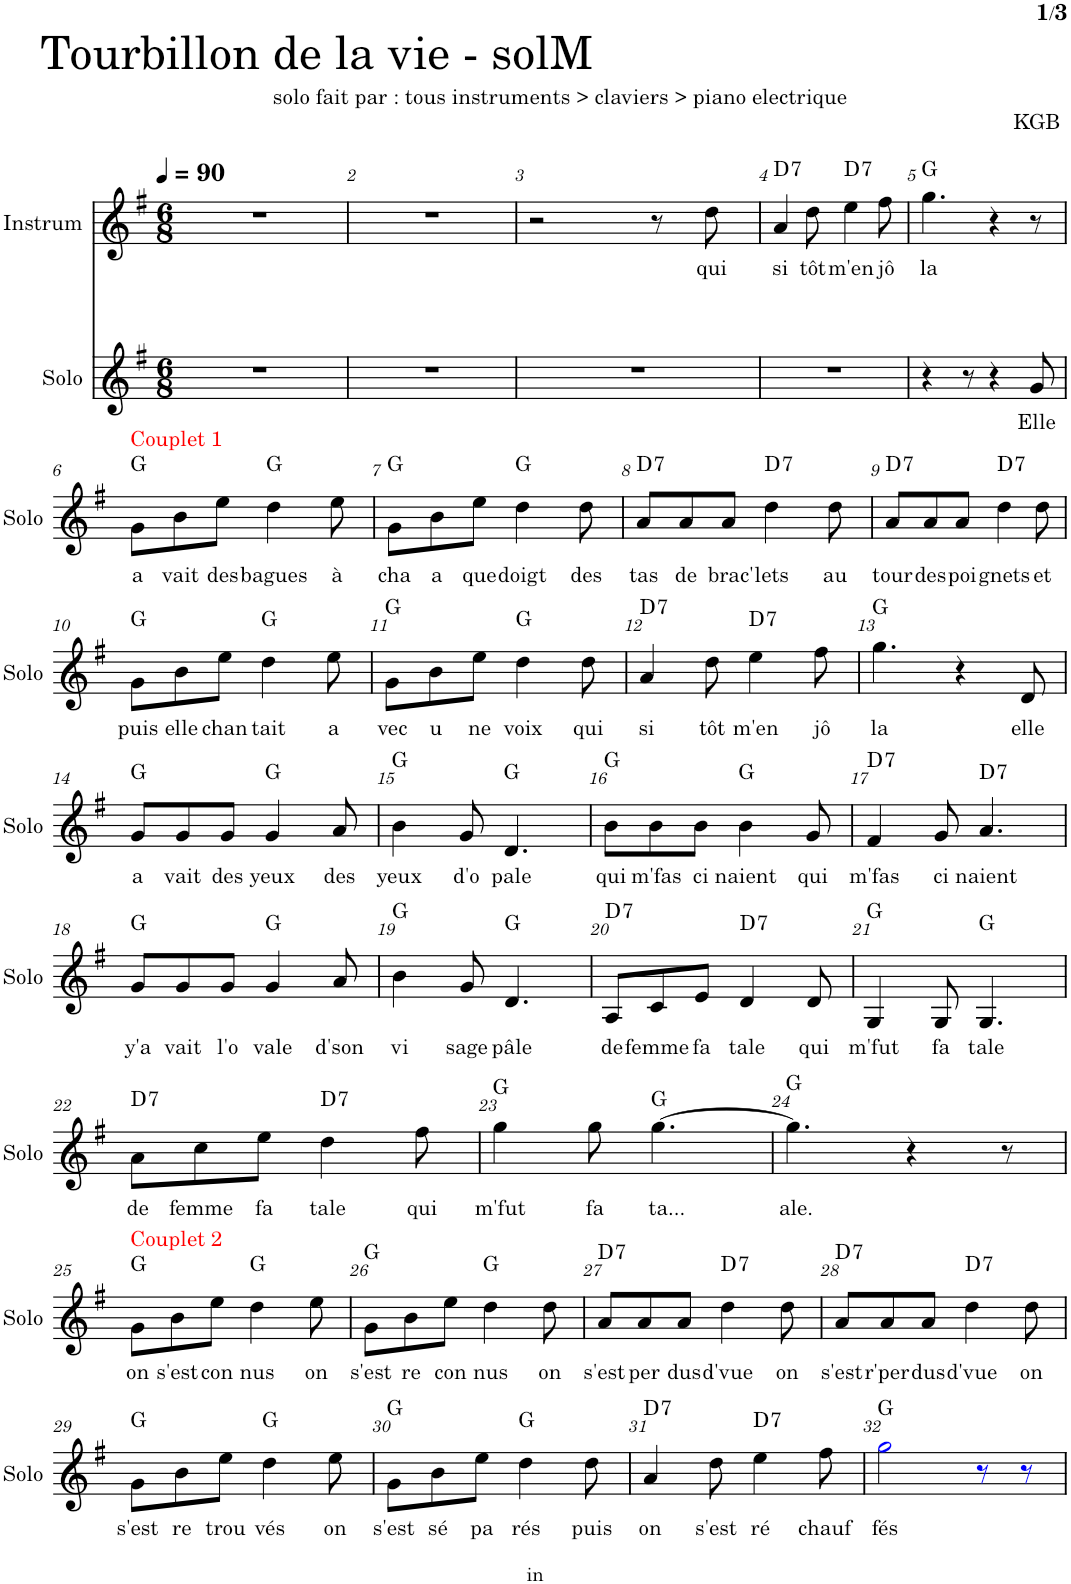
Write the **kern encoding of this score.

**kern	**kern	**kern	**text	**harte	**kern	**text	**harte
*part3	*part3	*part2	*part2	*part2	*part1	*part1	*part1
*staff4	*staff3	*staff2	*staff2	*	*staff1	*staff1	*
*I"Pia.	*	*I"Solo	*	*	*I"Instrum	*	*
*I'Pia.	*	*I'Solo	*	*	*I'inst	*	*
*stria5	*stria5	*	*	*	*	*	*
*clefF4	*clefG2	*clefG2	*	*	*clefG2	*	*
*k[f#]	*k[f#]	*k[f#]	*	*	*k[f#]	*	*
*M6/8	*M6/8	*M6/8	*	*	*M6/8	*	*
*MM90	*MM90	*MM90	*	*	*MM90	*	*
=1	=1	=1	=1	=1	=1	=1	=1
2.r	2.r	2.r	.	.	2.r	.	.
=2	=2	=2	=2	=2	=2	=2	=2
2.r	2.r	2.r	.	.	2.r	.	.
=3	=3	=3	=3	=3	=3	=3	=3
4.GG 4.G	8r	2.r	.	.	2r	.	.
.	8d/L	.	.	.	.	.	.
.	8g/ 8b/J	.	.	.	.	.	.
4.GG 4.G	8r	.	.	.	.	.	.
.	8d/L	.	.	.	8r	.	.
!	!	!	!	!	!	!LO:LY:b	!
.	8g/ 8b/J	.	.	.	8dd\	qui	.
=4	=4	=4	=4	=4	=4	=4	=4
!	!	!	!	!	!	!LO:LY:b	!LO:H:kt=7
4.DD 4.D	8r	2.r	.	.	4a/	si	D:7
.	8c/L	.	.	.	.	.	.
!	!	!	!	!	!	!LO:LY:b	!
.	8d/ 8f#/J	.	.	.	8dd\	tôt	.
!	!	!	!	!	!	!LO:LY:b	!LO:H:kt=7
4.DD 4.D	8r	.	.	.	4ee\	m'en	D:7
.	8c/L	.	.	.	.	.	.
!	!	!	!	!	!	!LO:LY:b	!
.	8d/ 8f#/J	.	.	.	8ff#\	jô	.
=5	=5	=5	=5	=5	=5	=5	=5
!	!	!	!	!	!	!LO:LY:b	!
4.GG 4.G	8r	4r	.	.	4.gg\	la	G:maj
.	8d/L	.	.	.	.	.	.
.	8g/ 8b/J	8r	.	.	.	.	.
4.GG 4.G	8r	4r	.	.	4r	.	.
.	8d/L	.	.	.	.	.	.
!	!	!	!LO:LY:b	!	!	!	!
.	8g/ 8b/J	8g/	Elle	.	8r	.	.
!!LO:LB:g=z
=6	=6	=6	=6	=6	=6	=6	=6
!	!	!LO:TX:a:color=#FF0000:t=Couplet 1	!	!	!	!	!
!	!	!	!LO:LY:b	!	!	!	!
4.GG 4.G	8r	8g\L	a	G:maj	2.r	.	.
!	!	!	!LO:LY:b	!	!	!	!
.	8d/L	8b\	vait	.	.	.	.
!	!	!	!LO:LY:b	!	!	!	!
.	8g/ 8b/J	8ee\J	des	.	.	.	.
!	!	!	!LO:LY:b	!	!	!	!
4.GG 4.G	8r	4dd\	bagues	G:maj	.	.	.
.	8d/L	.	.	.	.	.	.
!	!	!	!LO:LY:b	!	!	!	!
.	8g/ 8b/J	8ee\	à	.	.	.	.
=7	=7	=7	=7	=7	=7	=7	=7
!	!	!	!LO:LY:b	!	!	!	!
4.GG 4.G	8r	8g\L	cha	G:maj	2.r	.	.
!	!	!	!LO:LY:b	!	!	!	!
.	8d/L	8b\	a	.	.	.	.
!	!	!	!LO:LY:b	!	!	!	!
.	8g/ 8b/J	8ee\J	que	.	.	.	.
!	!	!	!LO:LY:b	!	!	!	!
4.GG 4.G	8r	4dd\	doigt	G:maj	.	.	.
.	8d/L	.	.	.	.	.	.
!	!	!	!LO:LY:b	!	!	!	!
.	8g/ 8b/J	8dd\	des	.	.	.	.
=8	=8	=8	=8	=8	=8	=8	=8
!	!	!	!LO:LY:b	!LO:H:kt=7	!	!	!
4.DD 4.D	8r	8a/L	tas	D:7	2.r	.	.
!	!	!	!LO:LY:b	!	!	!	!
.	8c/L	8a/	de	.	.	.	.
!	!	!	!LO:LY:b	!	!	!	!
.	8d/ 8f#/J	8a/J	brac'	.	.	.	.
!	!	!	!LO:LY:b	!LO:H:kt=7	!	!	!
4.DD 4.D	8r	4dd\	lets	D:7	.	.	.
.	8c/L	.	.	.	.	.	.
!	!	!	!LO:LY:b	!	!	!	!
.	8d/ 8f#/J	8dd\	au	.	.	.	.
=9	=9	=9	=9	=9	=9	=9	=9
!	!	!	!LO:LY:b	!LO:H:kt=7	!	!	!
4.DD 4.D	8r	8a/L	tour	D:7	2.r	.	.
!	!	!	!LO:LY:b	!	!	!	!
.	8c/L	8a/	des	.	.	.	.
!	!	!	!LO:LY:b	!	!	!	!
.	8d/ 8f#/J	8a/J	poi	.	.	.	.
!	!	!	!LO:LY:b	!LO:H:kt=7	!	!	!
4.DD 4.D	8r	4dd\	gnets	D:7	.	.	.
.	8c/L	.	.	.	.	.	.
!	!	!	!LO:LY:b	!	!	!	!
.	8d/ 8f#/J	8dd\	et	.	.	.	.
!!LO:LB:g=z
=10	=10	=10	=10	=10	=10	=10	=10
!	!	!	!LO:LY:b	!	!	!	!
4.GG 4.G	8r	8g\L	puis	G:maj	2.r	.	.
!	!	!	!LO:LY:b	!	!	!	!
.	8d/L	8b\	elle	.	.	.	.
!	!	!	!LO:LY:b	!	!	!	!
.	8g/ 8b/J	8ee\J	chan	.	.	.	.
!	!	!	!LO:LY:b	!	!	!	!
4.GG 4.G	8r	4dd\	tait	G:maj	.	.	.
.	8d/L	.	.	.	.	.	.
!	!	!	!LO:LY:b	!	!	!	!
.	8g/ 8b/J	8ee\	a	.	.	.	.
=11	=11	=11	=11	=11	=11	=11	=11
!	!	!	!LO:LY:b	!	!	!	!
4.GG 4.G	8r	8g\L	vec	G:maj	2.r	.	.
!	!	!	!LO:LY:b	!	!	!	!
.	8d/L	8b\	u	.	.	.	.
!	!	!	!LO:LY:b	!	!	!	!
.	8g/ 8b/J	8ee\J	ne	.	.	.	.
!	!	!	!LO:LY:b	!	!	!	!
4.GG 4.G	8r	4dd\	voix	G:maj	.	.	.
.	8d/L	.	.	.	.	.	.
!	!	!	!LO:LY:b	!	!	!	!
.	8g/ 8b/J	8dd\	qui	.	.	.	.
=12	=12	=12	=12	=12	=12	=12	=12
!	!	!	!LO:LY:b	!LO:H:kt=7	!	!	!
4.DD 4.D	8r	4a/	si	D:7	2.r	.	.
.	8c/L	.	.	.	.	.	.
!	!	!	!LO:LY:b	!	!	!	!
.	8d/ 8f#/J	8dd\	tôt	.	.	.	.
!	!	!	!LO:LY:b	!LO:H:kt=7	!	!	!
4.DD 4.D	8r	4ee\	m'en	D:7	.	.	.
.	8c/L	.	.	.	.	.	.
!	!	!	!LO:LY:b	!	!	!	!
.	8d/ 8f#/J	8ff#\	jô	.	.	.	.
=13	=13	=13	=13	=13	=13	=13	=13
!	!	!	!LO:LY:b	!	!	!	!
4.GG 4.G	8r	4.gg\	la	G:maj	2.r	.	.
.	8d/L	.	.	.	.	.	.
.	8g/ 8b/J	.	.	.	.	.	.
4.GG 4.G	8r	4r	.	.	.	.	.
.	8d/L	.	.	.	.	.	.
!	!	!	!LO:LY:b	!	!	!	!
.	8g/ 8b/J	8d/	elle	.	.	.	.
!!LO:LB:g=z
=14	=14	=14	=14	=14	=14	=14	=14
!	!	!	!LO:LY:b	!	!	!	!
4.GG 4.G	8r	8g/L	a	G:maj	2.r	.	.
!	!	!	!LO:LY:b	!	!	!	!
.	8d/L	8g/	vait	.	.	.	.
!	!	!	!LO:LY:b	!	!	!	!
.	8g/ 8b/J	8g/J	des	.	.	.	.
!	!	!	!LO:LY:b	!	!	!	!
4.GG 4.G	8r	4g/	yeux	G:maj	.	.	.
.	8d/L	.	.	.	.	.	.
!	!	!	!LO:LY:b	!	!	!	!
.	8g/ 8b/J	8a/	des	.	.	.	.
=15	=15	=15	=15	=15	=15	=15	=15
!	!	!	!LO:LY:b	!	!	!	!
4.GG 4.G	8r	4b\	yeux	G:maj	2.r	.	.
.	8d/L	.	.	.	.	.	.
!	!	!	!LO:LY:b	!	!	!	!
.	8g/ 8b/J	8g/	d'o	.	.	.	.
!	!	!	!LO:LY:b	!	!	!	!
4.GG 4.G	8r	4.d/	pale	G:maj	.	.	.
.	8d/L	.	.	.	.	.	.
.	8g/ 8b/J	.	.	.	.	.	.
=16	=16	=16	=16	=16	=16	=16	=16
!	!	!	!LO:LY:b	!	!	!	!
4.GG 4.G	8r	8b\L	qui	G:maj	2.r	.	.
!	!	!	!LO:LY:b	!	!	!	!
.	8d/L	8b\	m'fas	.	.	.	.
!	!	!	!LO:LY:b	!	!	!	!
.	8g/ 8b/J	8b\J	ci	.	.	.	.
!	!	!	!LO:LY:b	!	!	!	!
4.GG 4.G	8r	4b\	naient	G:maj	.	.	.
.	8d/L	.	.	.	.	.	.
!	!	!	!LO:LY:b	!	!	!	!
.	8g/ 8b/J	8g/	qui	.	.	.	.
=17	=17	=17	=17	=17	=17	=17	=17
!	!	!	!LO:LY:b	!LO:H:kt=7	!	!	!
4.DD 4.D	8r	4f#/	m'fas	D:7	2.r	.	.
.	8c/L	.	.	.	.	.	.
!	!	!	!LO:LY:b	!	!	!	!
.	8d/ 8f#/J	8g/	ci	.	.	.	.
!	!	!	!LO:LY:b	!LO:H:kt=7	!	!	!
4.DD 4.D	8r	4.a/	naient	D:7	.	.	.
.	8c/L	.	.	.	.	.	.
.	8d/ 8f#/J	.	.	.	.	.	.
!!LO:LB:g=z
=18	=18	=18	=18	=18	=18	=18	=18
!	!	!	!LO:LY:b	!	!	!	!
4.DD 4.D	8r	8g/L	y'a	G:maj	2.r	.	.
!	!	!	!LO:LY:b	!	!	!	!
.	8c/L	8g/	vait	.	.	.	.
!	!	!	!LO:LY:b	!	!	!	!
.	8d/ 8f#/J	8g/J	l'o	.	.	.	.
!	!	!	!LO:LY:b	!	!	!	!
4.DD 4.D	8r	4g/	vale	G:maj	.	.	.
.	8c/L	.	.	.	.	.	.
!	!	!	!LO:LY:b	!	!	!	!
.	8d/ 8f#/J	8a/	d'son	.	.	.	.
=19	=19	=19	=19	=19	=19	=19	=19
!	!	!	!LO:LY:b	!	!	!	!
4.DD 4.D	8r	4b\	vi	G:maj	2.r	.	.
.	8c/L	.	.	.	.	.	.
!	!	!	!LO:LY:b	!	!	!	!
.	8d/ 8f#/J	8g/	sage	.	.	.	.
!	!	!	!LO:LY:b	!	!	!	!
4.DD 4.D	8r	4.d/	pâle	G:maj	.	.	.
.	8c/L	.	.	.	.	.	.
.	8d/ 8f#/J	.	.	.	.	.	.
=20	=20	=20	=20	=20	=20	=20	=20
!	!	!	!LO:LY:b	!LO:H:kt=7	!	!	!
4.DD 4.D	8r	8A/L	de	D:7	2.r	.	.
!	!	!	!LO:LY:b	!	!	!	!
.	8c/L	8c/	femme	.	.	.	.
!	!	!	!LO:LY:b	!	!	!	!
.	8d/ 8f#/J	8e/J	fa	.	.	.	.
!	!	!	!LO:LY:b	!LO:H:kt=7	!	!	!
4.DD 4.D	8r	4d/	tale	D:7	.	.	.
.	8c/L	.	.	.	.	.	.
!	!	!	!LO:LY:b	!	!	!	!
.	8d/ 8f#/J	8d/	qui	.	.	.	.
=21	=21	=21	=21	=21	=21	=21	=21
!	!	!	!LO:LY:b	!	!	!	!
4.DD 4.D	8r	4G/	m'fut	G:maj	2.r	.	.
.	8c/L	.	.	.	.	.	.
!	!	!	!LO:LY:b	!	!	!	!
.	8d/ 8f#/J	8G/	fa	.	.	.	.
!	!	!	!LO:LY:b	!	!	!	!
4.DD 4.D	8r	4.G/	tale	G:maj	.	.	.
.	8c/L	.	.	.	.	.	.
.	8d/ 8f#/J	.	.	.	.	.	.
!!LO:LB:g=z
=22	=22	=22	=22	=22	=22	=22	=22
!	!	!	!LO:LY:b	!LO:H:kt=7	!	!	!
4.DD 4.D	8r	8a\L	de	D:7	2.r	.	.
!	!	!	!LO:LY:b	!	!	!	!
.	8c/L	8cc\	femme	.	.	.	.
!	!	!	!LO:LY:b	!	!	!	!
.	8d/ 8f#/J	8ee\J	fa	.	.	.	.
!	!	!	!LO:LY:b	!LO:H:kt=7	!	!	!
4.DD 4.D	8r	4dd\	tale	D:7	.	.	.
.	8c/L	.	.	.	.	.	.
!	!	!	!LO:LY:b	!	!	!	!
.	8d/ 8f#/J	8ff#\	qui	.	.	.	.
=23	=23	=23	=23	=23	=23	=23	=23
!	!	!	!LO:LY:b	!	!	!	!
4.DD 4.D	8r	4gg\	m'fut	G:maj	2.r	.	.
.	8c/L	.	.	.	.	.	.
!	!	!	!LO:LY:b	!	!	!	!
.	8d/ 8f#/J	8gg\	fa	.	.	.	.
!	!	!	!LO:LY:b	!	!	!	!
4.DD 4.D	8r	[4.gg\	ta...	G:maj	.	.	.
.	8c/L	.	.	.	.	.	.
.	8d/ 8f#/J	.	.	.	.	.	.
=24	=24	=24	=24	=24	=24	=24	=24
!	!	!	!LO:LY:b	!	!	!	!
4.DD 4.D	8r	4.gg\]	ale.	G:maj	2.r	.	.
.	8c/L	.	.	.	.	.	.
.	8d/ 8f#/J	.	.	.	.	.	.
4.DD 4.D	8r	4r	.	.	.	.	.
.	8c/L	.	.	.	.	.	.
.	8d/ 8f#/J	8r	.	.	.	.	.
!!LO:LB:g=z
=25	=25	=25	=25	=25	=25	=25	=25
!	!	!LO:TX:a:color=#FF0000:t=Couplet 2	!	!	!	!	!
!	!	!	!LO:LY:b	!	!	!	!
4.GG 4.G	8r	8g\L	on	G:maj	2.r	.	.
!	!	!	!LO:LY:b	!	!	!	!
.	8d/L	8b\	s'est	.	.	.	.
!	!	!	!LO:LY:b	!	!	!	!
.	8g/ 8b/J	8ee\J	con	.	.	.	.
!	!	!	!LO:LY:b	!	!	!	!
4.GG 4.G	8r	4dd\	nus	G:maj	.	.	.
.	8d/L	.	.	.	.	.	.
!	!	!	!LO:LY:b	!	!	!	!
.	8g/ 8b/J	8ee\	on	.	.	.	.
=26	=26	=26	=26	=26	=26	=26	=26
!	!	!	!LO:LY:b	!	!	!	!
4.GG 4.G	8r	8g\L	s'est	G:maj	2.r	.	.
!	!	!	!LO:LY:b	!	!	!	!
.	8d/L	8b\	re	.	.	.	.
!	!	!	!LO:LY:b	!	!	!	!
.	8g/ 8b/J	8ee\J	con	.	.	.	.
!	!	!	!LO:LY:b	!	!	!	!
4.GG 4.G	8r	4dd\	nus	G:maj	.	.	.
.	8d/L	.	.	.	.	.	.
!	!	!	!LO:LY:b	!	!	!	!
.	8g/ 8b/J	8dd\	on	.	.	.	.
=27	=27	=27	=27	=27	=27	=27	=27
!	!	!	!LO:LY:b	!LO:H:kt=7	!	!	!
4.DD 4.D	8r	8a/L	s'est	D:7	2.r	.	.
!	!	!	!LO:LY:b	!	!	!	!
.	8c/L	8a/	per	.	.	.	.
!	!	!	!LO:LY:b	!	!	!	!
.	8d/ 8f#/J	8a/J	dus	.	.	.	.
!	!	!	!LO:LY:b	!LO:H:kt=7	!	!	!
4.DD 4.D	8r	4dd\	d'vue	D:7	.	.	.
.	8c/L	.	.	.	.	.	.
!	!	!	!LO:LY:b	!	!	!	!
.	8d/ 8f#/J	8dd\	on	.	.	.	.
=28	=28	=28	=28	=28	=28	=28	=28
!	!	!	!LO:LY:b	!LO:H:kt=7	!	!	!
4.DD 4.D	8r	8a/L	s'est	D:7	2.r	.	.
!	!	!	!LO:LY:b	!	!	!	!
.	8c/L	8a/	r'per	.	.	.	.
!	!	!	!LO:LY:b	!	!	!	!
.	8d/ 8f#/J	8a/J	dus	.	.	.	.
!	!	!	!LO:LY:b	!LO:H:kt=7	!	!	!
4.DD 4.D	8r	4dd\	d'vue	D:7	.	.	.
.	8c/L	.	.	.	.	.	.
!	!	!	!LO:LY:b	!	!	!	!
.	8d/ 8f#/J	8dd\	on	.	.	.	.
!!LO:LB:g=z
=29	=29	=29	=29	=29	=29	=29	=29
!	!	!	!LO:LY:b	!	!	!	!
4.GG 4.G	8r	8g\L	s'est	G:maj	2.r	.	.
!	!	!	!LO:LY:b	!	!	!	!
.	8d/L	8b\	re	.	.	.	.
!	!	!	!LO:LY:b	!	!	!	!
.	8g/ 8b/J	8ee\J	trou	.	.	.	.
!	!	!	!LO:LY:b	!	!	!	!
4.GG 4.G	8r	4dd\	vés	G:maj	.	.	.
.	8d/L	.	.	.	.	.	.
!	!	!	!LO:LY:b	!	!	!	!
.	8g/ 8b/J	8ee\	on	.	.	.	.
=30	=30	=30	=30	=30	=30	=30	=30
!	!	!	!LO:LY:b	!	!	!	!
4.GG 4.G	8r	8g\L	s'est	G:maj	2.r	.	.
!	!	!	!LO:LY:b	!	!	!	!
.	8d/L	8b\	sé	.	.	.	.
!	!	!	!LO:LY:b	!	!	!	!
.	8g/ 8b/J	8ee\J	pa	.	.	.	.
!	!	!	!LO:LY:b	!	!	!	!
4.GG 4.G	8r	4dd\	rés	G:maj	.	.	.
.	8d/L	.	.	.	.	.	.
!	!	!	!LO:LY:b	!	!	!	!
.	8g/ 8b/J	8dd\	puis	.	.	.	.
=31	=31	=31	=31	=31	=31	=31	=31
!	!	!	!LO:LY:b	!LO:H:kt=7	!	!	!
4.DD 4.D	8r	4a/	on	D:7	2.r	.	.
.	8c/L	.	.	.	.	.	.
!	!	!	!LO:LY:b	!	!	!	!
.	8d/ 8f#/J	8dd\	s'est	.	.	.	.
!	!	!	!LO:LY:b	!LO:H:kt=7	!	!	!
4.DD 4.D	8r	4ee\	ré	D:7	.	.	.
.	8c/L	.	.	.	.	.	.
!	!	!	!LO:LY:b	!	!	!	!
.	8d/ 8f#/J	8ff#\	chauf	.	.	.	.
=32	=32	=32	=32	=32	=32	=32	=32
!	!	!	!LO:LY:b	!	!	!	!
4.GG 4.G	8r	2ggi\	fés	G:maj	2.r	.	.
.	8d/L	.	.	.	.	.	.
.	8g/ 8b/J	.	.	.	.	.	.
4.GG 4.G	8r	.	.	.	.	.	.
.	8d/L	8r	.	.	.	.	.
.	8g/ 8b/J	8r	.	.	.	.	.
=	=	=	=	=	=	=	=
*-	*-	*-	*-	*-	*-	*-	*-
